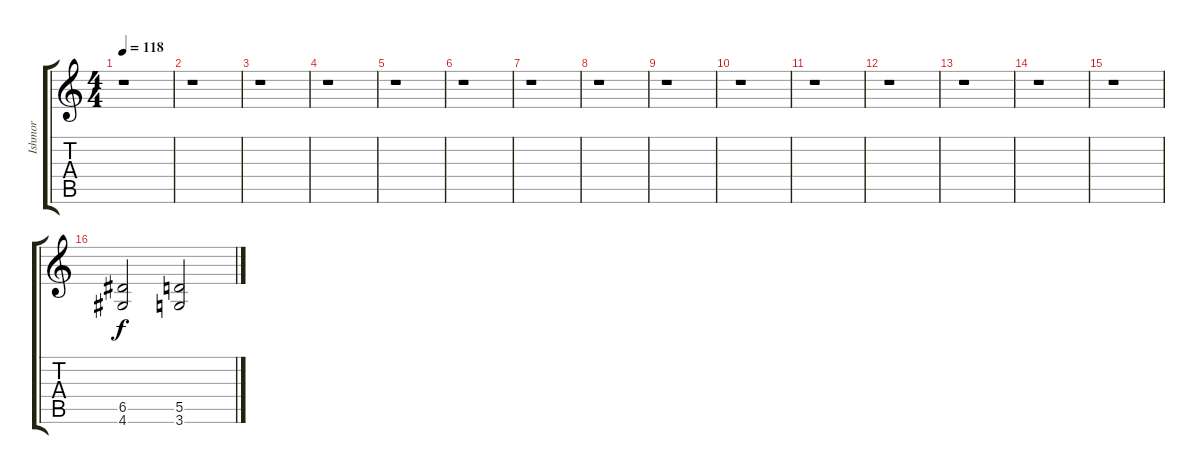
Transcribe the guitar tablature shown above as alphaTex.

\track ("Ishmor" "Ishmor") {instrument distortionguitar}
\staff {score tabs}
\tuning (E4 B3 G3 D3 A2 E2) {hide}
\ts (4 4)
\tempo 118
\clef g2
\ks c
r.1{dy f instrument distortionguitar} |
r.1 |
r.1 |
r.1 |
r.1 |
r.1 |
r.1 |
r.1 |
r.1 |
r.1 |
r.1 |
r.1 |
r.1 |
r.1 |
r.1 |
(6.5 4.6).2 (5.5 3.6).2
